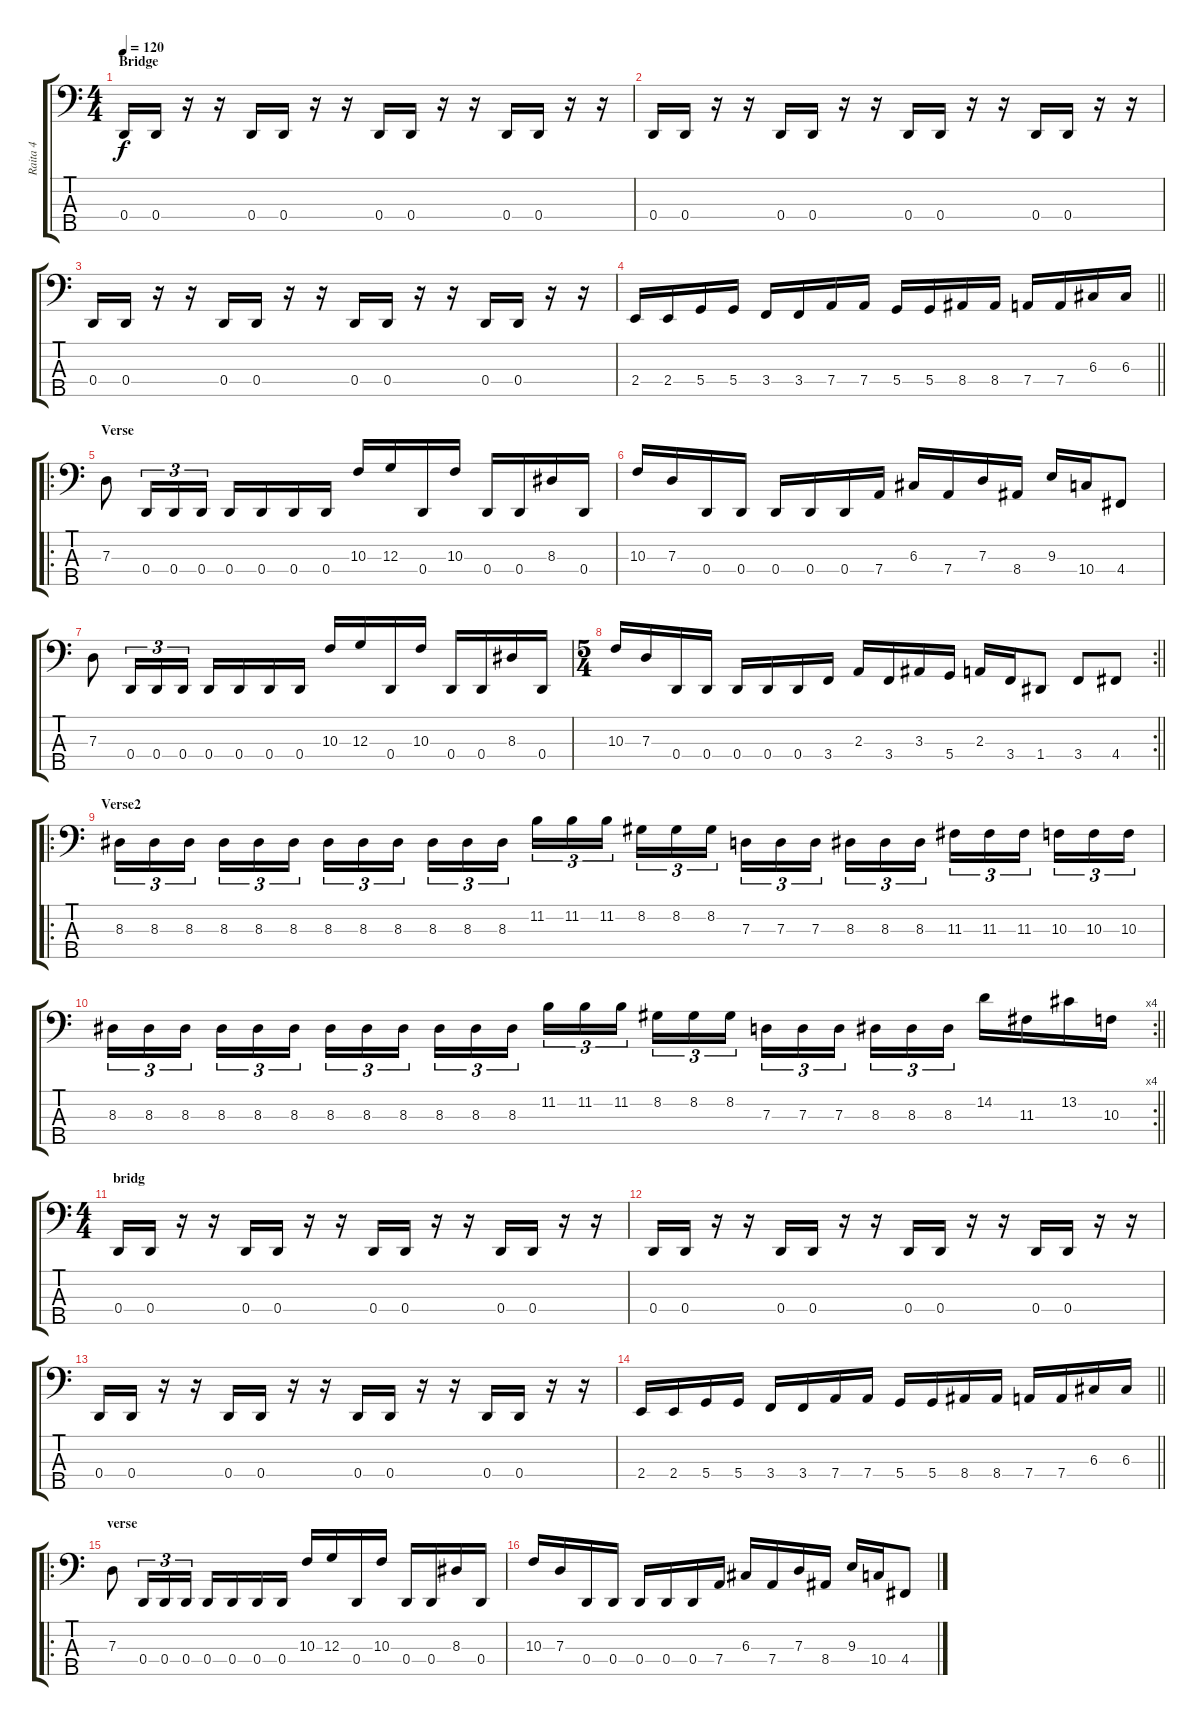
\track ("Raita 4" "Raita 4") {instrument electricbassfinger}
\staff {score tabs}
\tuning (F2 C2 G1 D1 A0) {hide}
\ts (4 4)
\section ("" "Bridge")
\tempo 120
\clef f4
\ks c
0.4.16{dy f} 0.4.16 r.16 r.16 0.4.16 0.4.16 r.16 r.16 0.4.16 0.4.16 r.16 r.16 0.4.16 0.4.16 r.16 r.16 |
0.4.16 0.4.16 r.16 r.16 0.4.16 0.4.16 r.16 r.16 0.4.16 0.4.16 r.16 r.16 0.4.16 0.4.16 r.16 r.16 |
0.4.16 0.4.16 r.16 r.16 0.4.16 0.4.16 r.16 r.16 0.4.16 0.4.16 r.16 r.16 0.4.16 0.4.16 r.16 r.16 |
\barLineRight lightlight
2.4.16 2.4.16 5.4.16 5.4.16 3.4.16 3.4.16 7.4.16 7.4.16 5.4.16 5.4.16 8.4.16 8.4.16 7.4.16 7.4.16 6.3.16 6.3.16 |
\ro
\section ("" "Verse")
7.3.8 0.4.16{tu (3 2)} 0.4.16{tu (3 2)} 0.4.16{tu (3 2)} 0.4.16 0.4.16 0.4.16 0.4.16 10.3.16 12.3.16 0.4.16 10.3.16 0.4.16 0.4.16 8.3.16 0.4.16 |
10.3.16 7.3.16 0.4.16 0.4.16 0.4.16 0.4.16 0.4.16 7.4.16 6.3.16 7.4.16 7.3.16 8.4.16 9.3.16 10.4.16 4.4.8 |
7.3.8 0.4.16{tu (3 2)} 0.4.16{tu (3 2)} 0.4.16{tu (3 2)} 0.4.16 0.4.16 0.4.16 0.4.16 10.3.16 12.3.16 0.4.16 10.3.16 0.4.16 0.4.16 8.3.16 0.4.16 |
\rc 2
\ts (5 4)
\barLineRight lightlight
10.3.16 7.3.16 0.4.16 0.4.16 0.4.16 0.4.16 0.4.16 3.4.16 2.3.16 3.4.16 3.3.16 5.4.16 2.3.16 3.4.16 1.4.8 3.4.8 4.4.8 |
\ro
\section ("" "Verse2")
8.3.16{tu (3 2)} 8.3.16{tu (3 2)} 8.3.16{tu (3 2) beam splitsecondary} 8.3.16{tu (3 2)} 8.3.16{tu (3 2)} 8.3.16{tu (3 2)} 8.3.16{tu (3 2)} 8.3.16{tu (3 2)} 8.3.16{tu (3 2) beam splitsecondary} 8.3.16{tu (3 2)} 8.3.16{tu (3 2)} 8.3.16{tu (3 2)} 11.2.16{tu (3 2)} 11.2.16{tu (3 2)} 11.2.16{tu (3 2) beam splitsecondary} 8.2.16{tu (3 2)} 8.2.16{tu (3 2)} 8.2.16{tu (3 2)} 7.3.16{tu (3 2)} 7.3.16{tu (3 2)} 7.3.16{tu (3 2) beam splitsecondary} 8.3.16{tu (3 2)} 8.3.16{tu (3 2)} 8.3.16{tu (3 2)} 11.3.16{tu (3 2)} 11.3.16{tu (3 2)} 11.3.16{tu (3 2) beam splitsecondary} 10.3.16{tu (3 2)} 10.3.16{tu (3 2)} 10.3.16{tu (3 2)} |
\rc 4
\barLineRight lightlight
8.3.16{tu (3 2)} 8.3.16{tu (3 2)} 8.3.16{tu (3 2) beam splitsecondary} 8.3.16{tu (3 2)} 8.3.16{tu (3 2)} 8.3.16{tu (3 2)} 8.3.16{tu (3 2)} 8.3.16{tu (3 2)} 8.3.16{tu (3 2) beam splitsecondary} 8.3.16{tu (3 2)} 8.3.16{tu (3 2)} 8.3.16{tu (3 2)} 11.2.16{tu (3 2)} 11.2.16{tu (3 2)} 11.2.16{tu (3 2) beam splitsecondary} 8.2.16{tu (3 2)} 8.2.16{tu (3 2)} 8.2.16{tu (3 2)} 7.3.16{tu (3 2)} 7.3.16{tu (3 2)} 7.3.16{tu (3 2) beam splitsecondary} 8.3.16{tu (3 2)} 8.3.16{tu (3 2)} 8.3.16{tu (3 2)} 14.2.16 11.3.16 13.2.16 10.3.16 |
\ts (4 4)
\section ("" "bridg")
0.4.16 0.4.16 r.16 r.16 0.4.16 0.4.16 r.16 r.16 0.4.16 0.4.16 r.16 r.16 0.4.16 0.4.16 r.16 r.16 |
0.4.16 0.4.16 r.16 r.16 0.4.16 0.4.16 r.16 r.16 0.4.16 0.4.16 r.16 r.16 0.4.16 0.4.16 r.16 r.16 |
0.4.16 0.4.16 r.16 r.16 0.4.16 0.4.16 r.16 r.16 0.4.16 0.4.16 r.16 r.16 0.4.16 0.4.16 r.16 r.16 |
\barLineRight lightlight
2.4.16 2.4.16 5.4.16 5.4.16 3.4.16 3.4.16 7.4.16 7.4.16 5.4.16 5.4.16 8.4.16 8.4.16 7.4.16 7.4.16 6.3.16 6.3.16 |
\ro
\section ("" "verse")
7.3.8 0.4.16{tu (3 2)} 0.4.16{tu (3 2)} 0.4.16{tu (3 2)} 0.4.16 0.4.16 0.4.16 0.4.16 10.3.16 12.3.16 0.4.16 10.3.16 0.4.16 0.4.16 8.3.16 0.4.16 |
10.3.16 7.3.16 0.4.16 0.4.16 0.4.16 0.4.16 0.4.16 7.4.16 6.3.16 7.4.16 7.3.16 8.4.16 9.3.16 10.4.16 4.4.8
